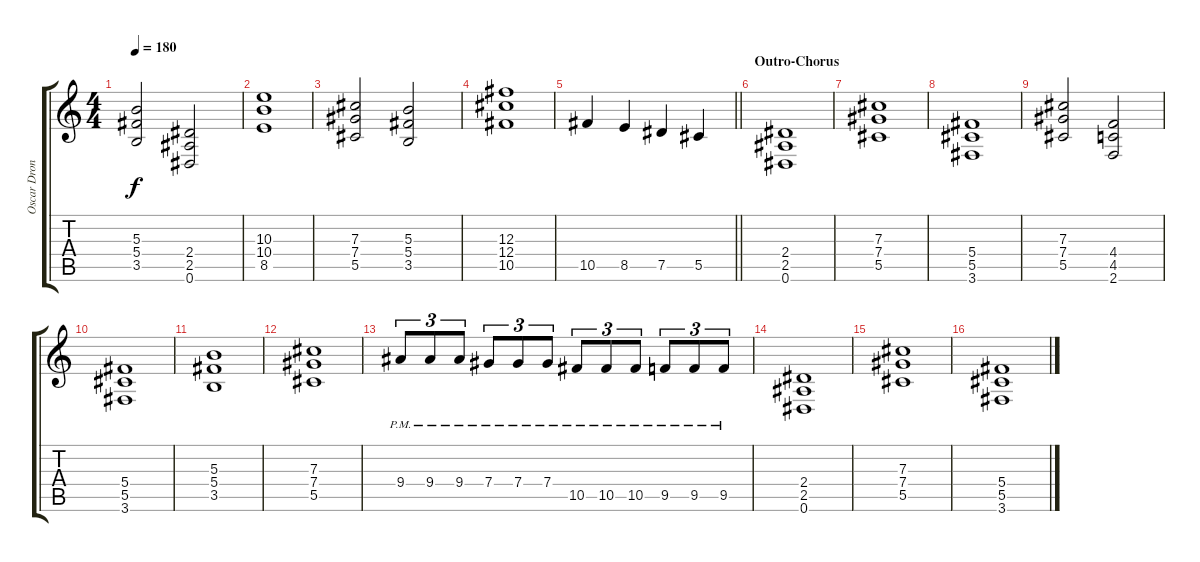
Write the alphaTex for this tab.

\track ("Oscar Dronjak" "Oscar Dron") {instrument distortionguitar}
\staff {score tabs}
\tuning (Eb4 Bb3 Gb3 Db3 Ab2 Eb2) {hide}
\ts (4 4)
\tempo 180
\clef g2
\ks c
(5.3 5.4 3.5).2{dy f} (2.4 2.5 0.6).2 |
(10.3 10.4 8.5).1 |
(7.3 7.4 5.5).2 (5.3 5.4 3.5).2 |
(12.3 12.4 10.5).1 |
\barLineRight lightlight
10.5.4 8.5.4 7.5.4 5.5.4 |
\section ("" "Outro-Chorus")
(2.4 2.5 0.6).1 |
(7.3 7.4 5.5).1 |
(5.4 5.5 3.6).1 |
(7.3 7.4 5.5).2 (4.4 4.5 2.6).2 |
(5.4 5.5 3.6).1 |
(5.3 5.4 3.5).1 |
(7.3 7.4 5.5).1 |
9.4{pm}.8{tu (3 2)} 9.4{pm}.8{tu (3 2)} 9.4{pm}.8{tu (3 2)} 7.4{pm}.8{tu (3 2)} 7.4{pm}.8{tu (3 2)} 7.4{pm}.8{tu (3 2)} 10.5{pm}.8{tu (3 2)} 10.5{pm}.8{tu (3 2)} 10.5{pm}.8{tu (3 2)} 9.5{pm}.8{tu (3 2)} 9.5{pm}.8{tu (3 2)} 9.5{pm}.8{tu (3 2)} |
(2.4 2.5 0.6).1 |
(7.3 7.4 5.5).1 |
(5.4 5.5 3.6).1
